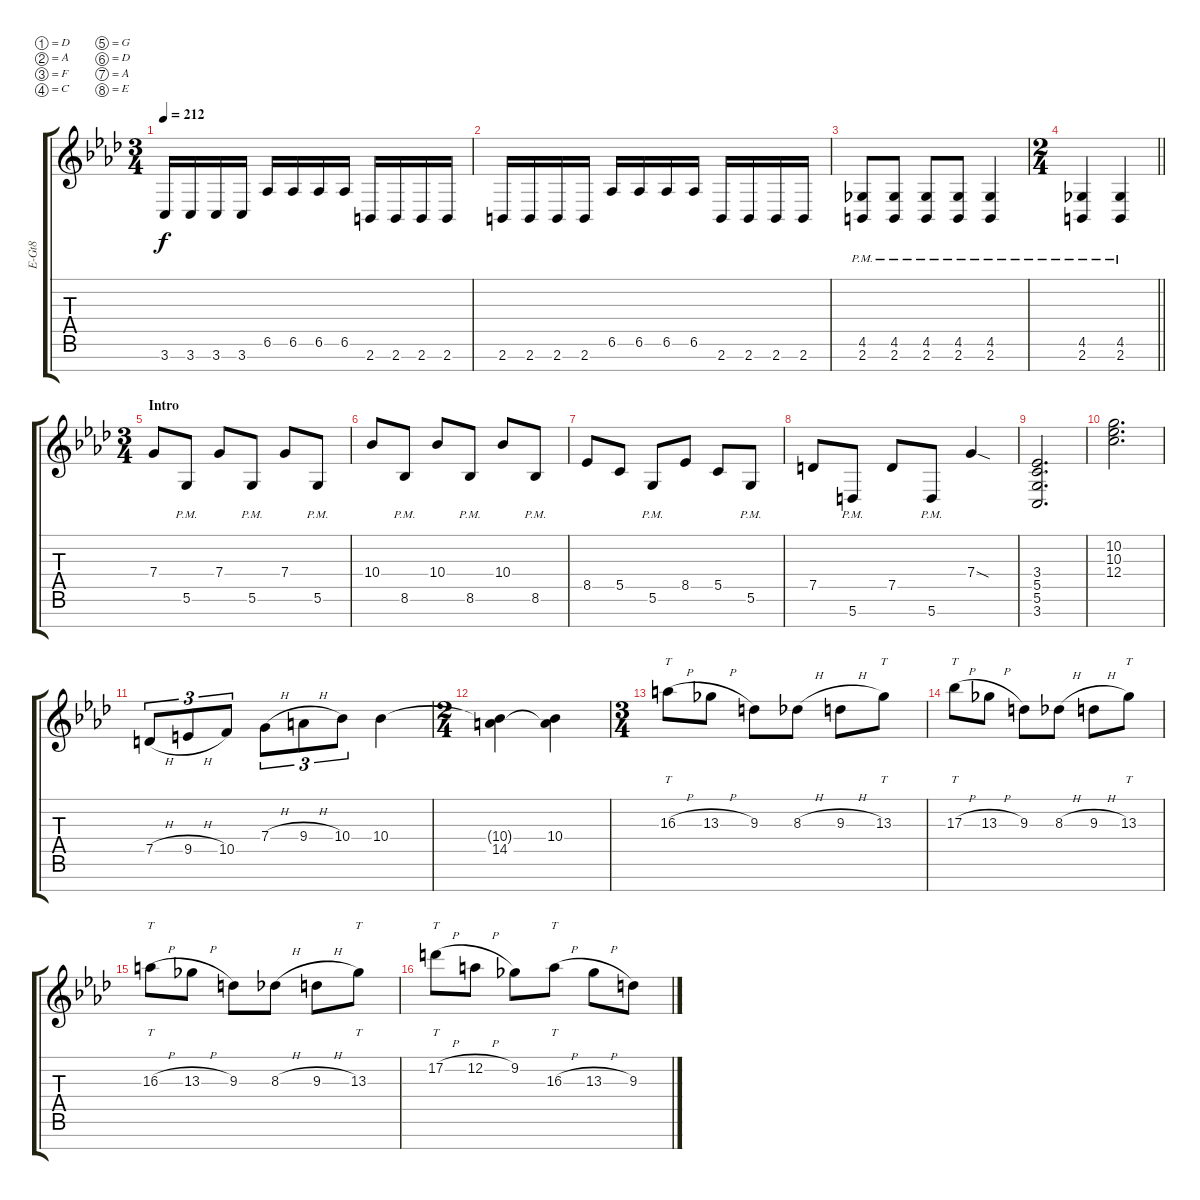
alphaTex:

\bracketExtendMode groupsimilarinstruments
\otherSystemsTrackNameOrientation horizontal
\track ("Simon Girard" "E-Gt8") {instrument distortionguitar}
\staff {score tabs}
\tuning (D4 A3 F3 C3 G2 D2 A1 E1)
\ts (3 4)
\tempo 212
\clef g2
\ks ab
3.7{acc forcenatural}.16{dy f beam Up} 3.7{acc forcenatural}.16{beam Up} 3.7{acc forcenatural}.16{beam Up} 3.7{acc forcenatural}.16{beam Up} 6.6{acc b}.16{beam Up} 6.6{acc b}.16{beam Up} 6.6{acc b}.16{beam Up} 6.6{acc b}.16{beam Up} 2.7{acc #}.16{beam Up} 2.7{acc #}.16{beam Up} 2.7{acc #}.16{beam Up} 2.7{acc #}.16{beam Up} |
2.7{acc #}.16{beam Up} 2.7{acc #}.16{beam Up} 2.7{acc #}.16{beam Up} 2.7{acc #}.16{beam Up} 6.6{acc b}.16{beam Up} 6.6{acc b}.16{beam Up} 6.6{acc b}.16{beam Up} 6.6{acc b}.16{beam Up} 2.7{acc #}.16{beam Up} 2.7{acc #}.16{beam Up} 2.7{acc #}.16{beam Up} 2.7{acc #}.16{beam Up} |
(4.6{pm acc b} 2.7{pm acc #}).8{beam Up} (4.6{pm acc b} 2.7{pm acc #}).8{beam Up} (4.6{pm acc b} 2.7{pm acc #}).8{beam Up} (4.6{pm acc b} 2.7{pm acc #}).8{beam Up} (4.6{pm acc b} 2.7{pm acc #}).4{beam Up} |
\ts (2 4)
\beaming (8 2 2 2 2)
\barLineRight lightlight
(4.6{pm acc b} 2.7{pm acc #}).4{beam Up} (4.6{pm acc b} 2.7{pm acc #}).4{beam Up} |
\ts (3 4)
\beaming (8 2 2 2 2)
\section ("" "Intro")
7.4{acc forcenatural}.8{beam Up} 5.6{pm acc forcenatural}.8{beam Up} 7.4{acc forcenatural}.8{beam Up} 5.6{pm acc forcenatural}.8{beam Up} 7.4{acc forcenatural}.8{beam Up} 5.6{pm acc forcenatural}.8{beam Up} |
10.4{acc forcenatural}.8{beam Up} 8.6{pm acc forcenatural}.8{beam Up} 10.4{acc forcenatural}.8{beam Up} 8.6{pm acc forcenatural}.8{beam Up} 10.4{acc forcenatural}.8{beam Up} 8.6{pm acc forcenatural}.8{beam Up} |
8.5{acc forcenatural}.8{beam Up} 5.5{acc forcenatural}.8{beam Up} 5.6{pm acc forcenatural}.8{beam Up} 8.5{acc forcenatural}.8{beam Up} 5.5{acc forcenatural}.8{beam Up} 5.6{pm acc forcenatural}.8{beam Up} |
7.5{acc forcenatural}.8{beam Up} 5.7{pm acc forcenatural}.8{beam Up} 7.5{acc forcenatural}.8{beam Up} 5.7{pm acc forcenatural}.8{beam Up} 7.4{sod acc forcenatural}.4{beam Up} |
(3.4{acc forcenatural} 5.5{acc forcenatural} 5.6{acc forcenatural} 3.7{acc forcenatural}).2{d beam Up} |
(10.2{acc forcenatural} 10.3{acc forcenatural} 12.4{acc forcenatural}).2{d beam Down} |
7.5{h acc forcenatural}.8{tu (3 2) beam Up} 9.5{h acc #}.8{tu (3 2) beam Up} 10.5{acc forcenatural}.8{tu (3 2) beam Up} 7.4{h acc forcenatural}.8{tu (3 2) beam Down} 9.4{h acc forcenatural}.8{tu (3 2) beam Down} 10.4{acc forcenatural}.8{tu (3 2) beam Down} 10.4{acc forcenatural}.4{beam Down} |
\ts (2 4)
\beaming (8 2 2 2 2)
(10.4{t acc forcenatural} 14.5{acc forcenatural}).4{beam Down} (10.4{acc forcenatural} 14.5{t acc forcenatural}).4{beam Down} |
\ts (3 4)
\beaming (8 2 2 2 2)
16.3{h acc forcenatural}.8{tt beam Down} 13.3{h acc b}.8{beam Down} 9.3{acc forcenatural}.8{beam Down} 8.3{h acc b}.8{beam Down} 9.3{h acc forcenatural}.8{beam Down} 13.3{acc b}.8{tt beam Down} |
17.3{h acc forcenatural}.8{tt beam Down} 13.3{h acc b}.8{beam Down} 9.3{acc forcenatural}.8{beam Down} 8.3{h acc b}.8{beam Down} 9.3{h acc forcenatural}.8{beam Down} 13.3{acc b}.8{tt beam Down} |
16.3{h acc forcenatural}.8{tt beam Down} 13.3{h acc b}.8{beam Down} 9.3{acc forcenatural}.8{beam Down} 8.3{h acc b}.8{beam Down} 9.3{h acc forcenatural}.8{beam Down} 13.3{acc b}.8{tt beam Down} |
17.2{h acc forcenatural}.8{tt beam Down} 12.2{h acc forcenatural}.8{beam Down} 9.2{acc b}.8{beam Down} 16.3{h acc forcenatural}.8{tt beam Down} 13.3{h acc b}.8{beam Down} 9.3{acc forcenatural}.8{beam Down}
